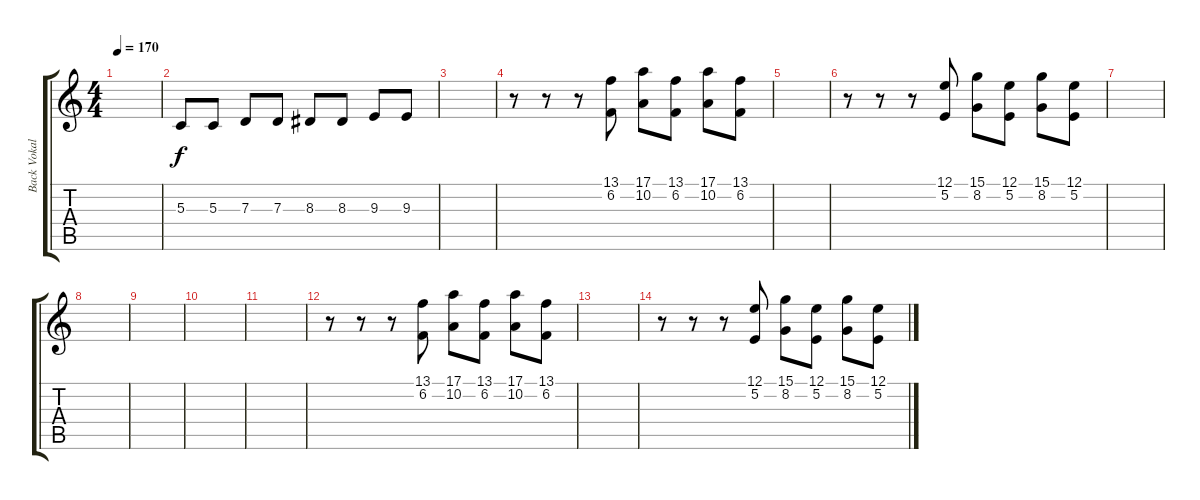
\track ("Back Vokal / Solo" "Back Vokal") {instrument brasssection}
\staff {score tabs}
\tuning (E4 B3 G3 D3 A2 E2) {hide}
\ts (4 4)
\tempo 170
\clef g2
\ks c
|
5.3.8 5.3.8 7.3.8 7.3.8 8.3.8 8.3.8 9.3.8 9.3.8 |
|
r.8 r.8 r.8 (13.1 6.2).8 (17.1 10.2).8 (13.1 6.2).8 (17.1 10.2).8 (13.1 6.2).8 |
|
r.8 r.8 r.8 (12.1 5.2).8 (15.1 8.2).8 (12.1 5.2).8 (15.1 8.2).8 (12.1 5.2).8 |
|
|
|
|
|
r.8 r.8 r.8 (13.1 6.2).8 (17.1 10.2).8 (13.1 6.2).8 (17.1 10.2).8 (13.1 6.2).8 |
|
r.8 r.8 r.8 (12.1 5.2).8 (15.1 8.2).8 (12.1 5.2).8 (15.1 8.2).8 (12.1 5.2).8
